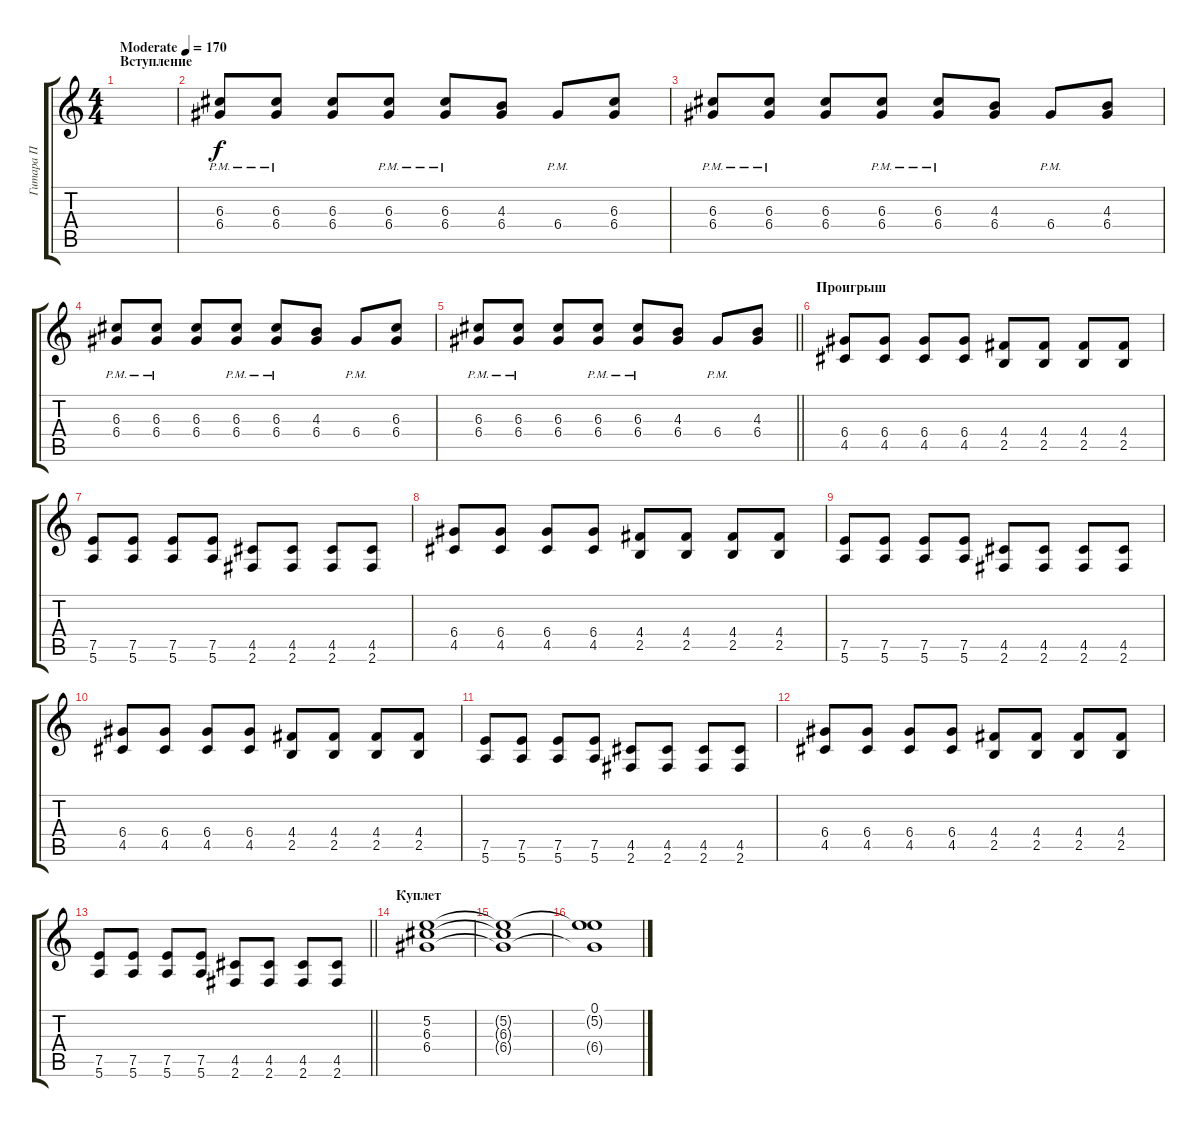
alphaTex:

\track ("Гитара П" "Гитара П") {instrument overdrivenguitar}
\staff {score tabs}
\tuning (E4 B3 G3 D3 A2 E2) {hide}
\ts (4 4)
\section ("" "Вступление")
\tempo (170 "Moderate")
\clef g2
\ks c
|
(6.3{pm} 6.4{pm}).8 (6.3{pm} 6.4{pm}).8 (6.3 6.4).8 (6.3{pm} 6.4{pm}).8 (6.3{pm} 6.4{pm}).8 (4.3 6.4).8 6.4{pm}.8 (6.3 6.4).8 |
(6.3{pm} 6.4{pm}).8 (6.3{pm} 6.4{pm}).8 (6.3 6.4).8 (6.3{pm} 6.4{pm}).8 (6.3{pm} 6.4{pm}).8 (4.3 6.4).8 6.4{pm}.8 (4.3 6.4).8 |
(6.3{pm} 6.4{pm}).8 (6.3{pm} 6.4{pm}).8 (6.3 6.4).8 (6.3{pm} 6.4{pm}).8 (6.3{pm} 6.4{pm}).8 (4.3 6.4).8 6.4{pm}.8 (6.3 6.4).8 |
\barLineRight lightlight
(6.3{pm} 6.4{pm}).8 (6.3{pm} 6.4{pm}).8 (6.3 6.4).8 (6.3{pm} 6.4{pm}).8 (6.3{pm} 6.4{pm}).8 (4.3 6.4).8 6.4{pm}.8 (4.3 6.4).8 |
\section ("" "Проигрыш")
(6.4 4.5).8 (6.4 4.5).8 (6.4 4.5).8 (6.4 4.5).8 (4.4 2.5).8 (4.4 2.5).8 (4.4 2.5).8 (4.4 2.5).8 |
(7.5 5.6).8 (7.5 5.6).8 (7.5 5.6).8 (7.5 5.6).8 (4.5 2.6).8 (4.5 2.6).8 (4.5 2.6).8 (4.5 2.6).8 |
(6.4 4.5).8 (6.4 4.5).8 (6.4 4.5).8 (6.4 4.5).8 (4.4 2.5).8 (4.4 2.5).8 (4.4 2.5).8 (4.4 2.5).8 |
(7.5 5.6).8 (7.5 5.6).8 (7.5 5.6).8 (7.5 5.6).8 (4.5 2.6).8 (4.5 2.6).8 (4.5 2.6).8 (4.5 2.6).8 |
(6.4 4.5).8 (6.4 4.5).8 (6.4 4.5).8 (6.4 4.5).8 (4.4 2.5).8 (4.4 2.5).8 (4.4 2.5).8 (4.4 2.5).8 |
(7.5 5.6).8 (7.5 5.6).8 (7.5 5.6).8 (7.5 5.6).8 (4.5 2.6).8 (4.5 2.6).8 (4.5 2.6).8 (4.5 2.6).8 |
(6.4 4.5).8 (6.4 4.5).8 (6.4 4.5).8 (6.4 4.5).8 (4.4 2.5).8 (4.4 2.5).8 (4.4 2.5).8 (4.4 2.5).8 |
\barLineRight lightlight
(7.5 5.6).8 (7.5 5.6).8 (7.5 5.6).8 (7.5 5.6).8 (4.5 2.6).8 (4.5 2.6).8 (4.5 2.6).8 (4.5 2.6).8 |
\section ("" "Куплет")
(5.2 6.3 6.4).1{volume 0} |
(5.2{t} 6.3{t} 6.4{t}).1 |
(0.1 5.2{t} 6.4{t}).1
